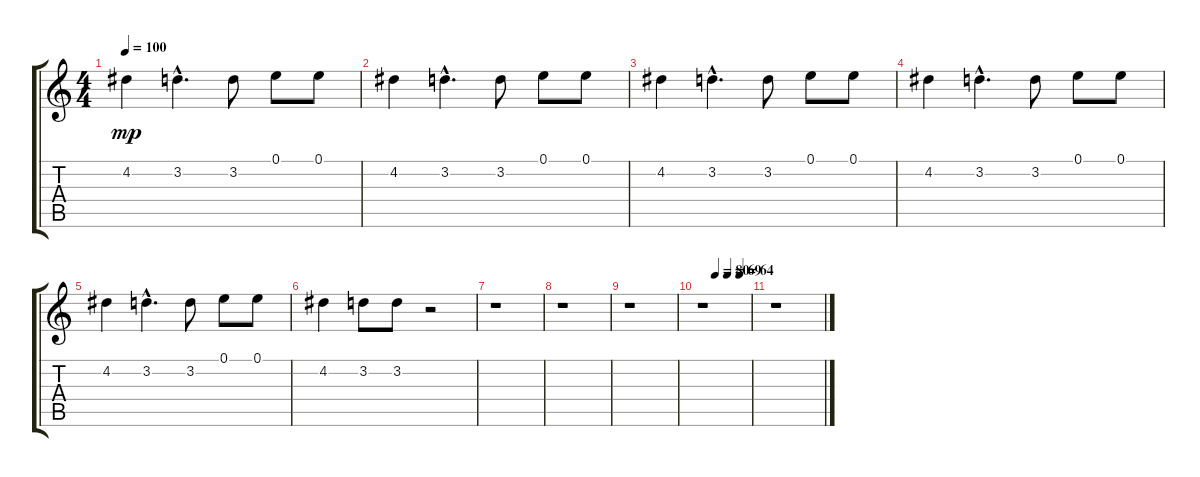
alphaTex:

\track "" {instrument acousticguitarnylon}
\staff {score tabs}
\tuning (E4 B3 G3 D3 A2 E2) {hide}
\ts (4 4)
\tempo 100
\clef g2
\ks c
4.2.4{dy mp} 3.2{hac}.4{d} 3.2.8 0.1.8 0.1.8 |
4.2.4 3.2{hac}.4{d} 3.2.8 0.1.8 0.1.8 |
4.2.4 3.2{hac}.4{d} 3.2.8 0.1.8 0.1.8 |
4.2.4 3.2{hac}.4{d} 3.2.8 0.1.8 0.1.8 |
4.2.4 3.2{hac}.4{d} 3.2.8 0.1.8 0.1.8 |
4.2.4 3.2.8 3.2.8 r.2 |
r.1 |
r.1 |
r.1 |
\tempo (80 0.28125)
\tempo (69 0.53125)
\tempo (64 0.78125)
r.1 |
r.1
